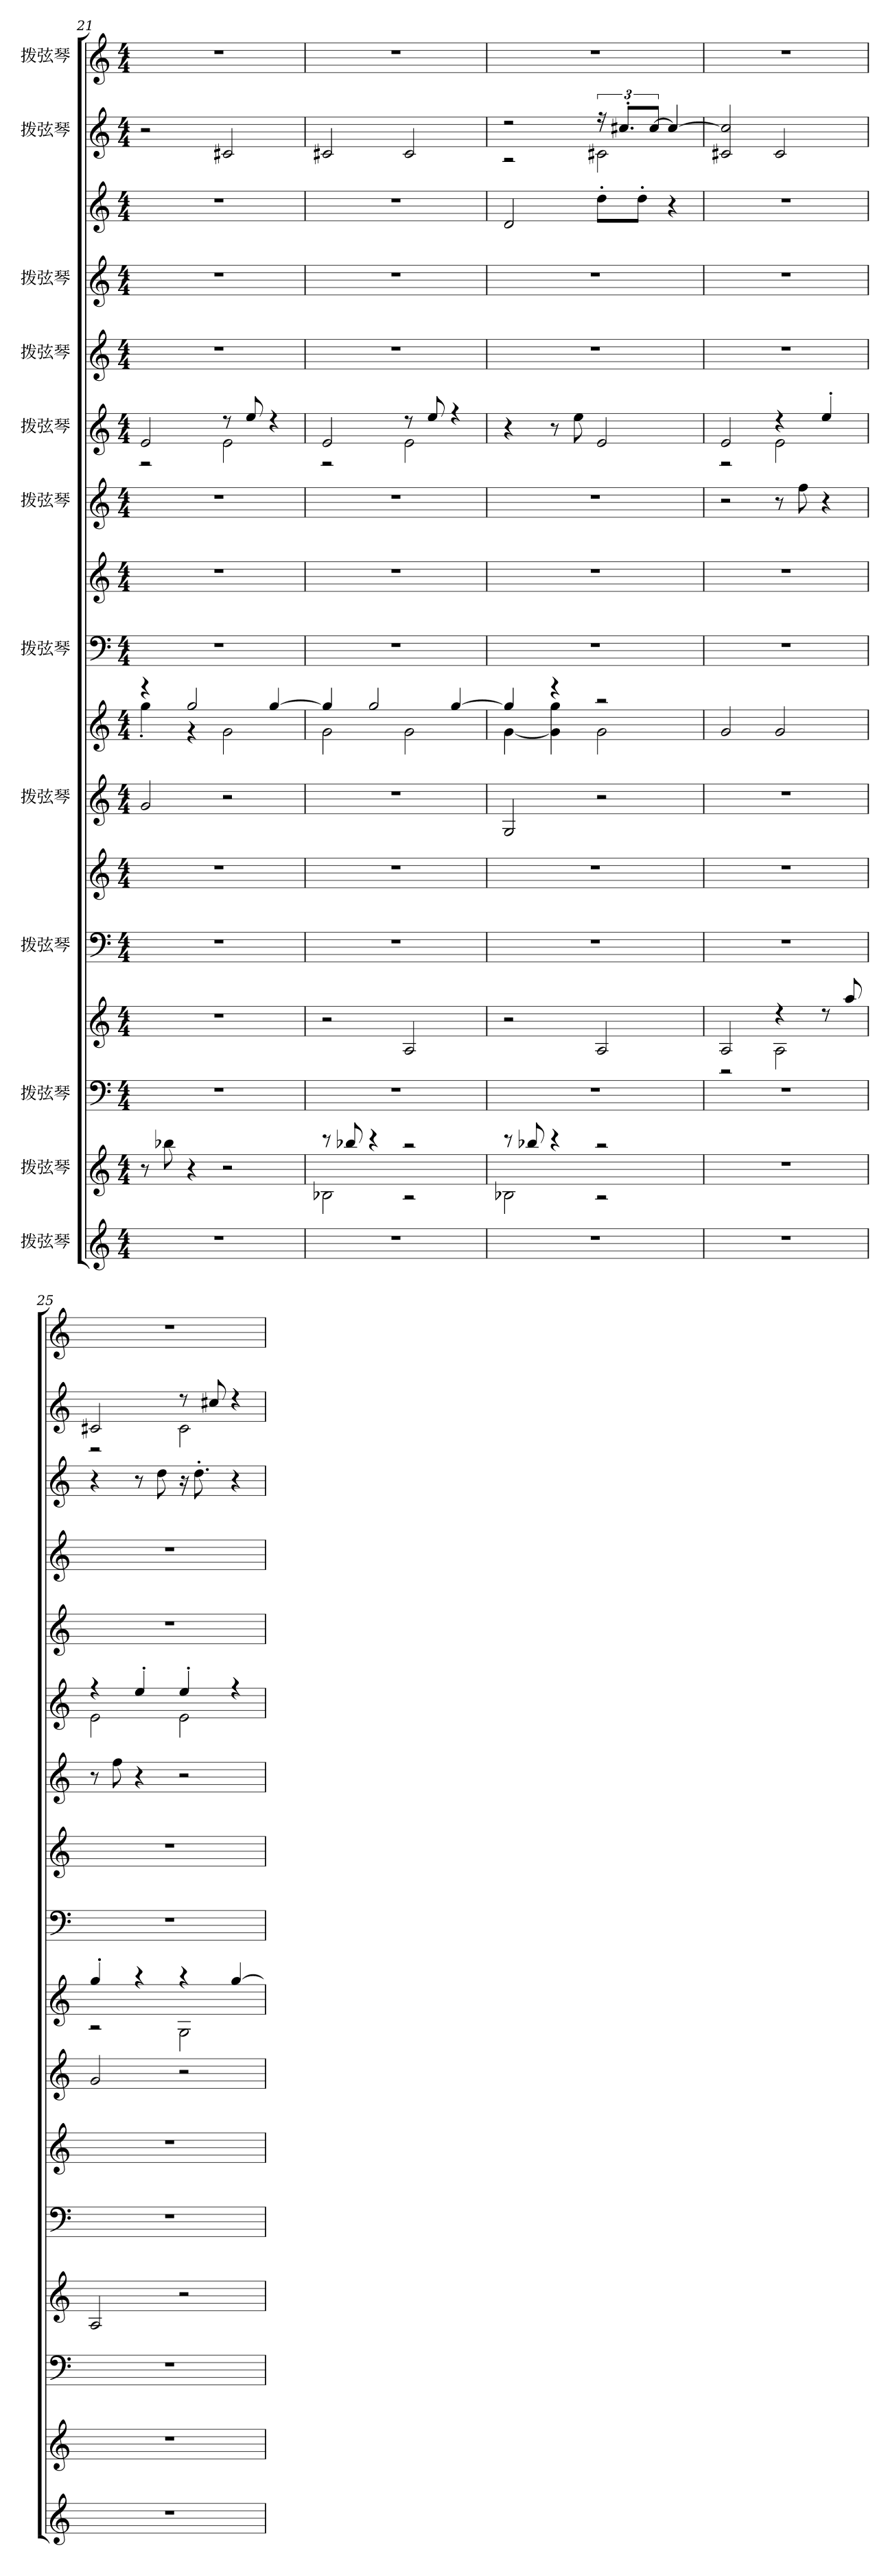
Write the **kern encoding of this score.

**kern	**kern	**kern	**kern	**kern	**kern	**kern	**kern	**kern	**kern	**kern	**kern	**kern	**kern	**kern	**kern	**kern
*part12	*part11	*part10	*part10	*part9	*part9	*part8	*part8	*part7	*part7	*part6	*part5	*part4	*part3	*part3	*part2	*part1
*staff17	*staff16	*staff15	*staff14	*staff13	*staff12	*staff11	*staff10	*staff9	*staff8	*staff7	*staff6	*staff5	*staff4	*staff3	*staff2	*staff1
*I"拨弦琴	*I"拨弦琴	*I"拨弦琴	*	*I"拨弦琴	*	*I"拨弦琴	*	*I"拨弦琴	*	*I"拨弦琴	*I"拨弦琴	*I"拨弦琴	*I"拨弦琴	*	*I"拨弦琴	*I"拨弦琴
*clefG2	*clefG2	*clefF4	*clefG2	*clefF4	*clefG2	*clefG2	*clefG2	*clefF4	*clefG2	*clefG2	*clefG2	*clefG2	*clefG2	*clefG2	*clefG2	*clefG2
*k[]	*k[]	*k[]	*k[]	*k[]	*k[]	*k[]	*k[]	*k[]	*k[]	*k[]	*k[]	*k[]	*k[]	*k[]	*k[]	*k[]
*M4/4	*M4/4	*M4/4	*M4/4	*M4/4	*M4/4	*M4/4	*M4/4	*M4/4	*M4/4	*M4/4	*M4/4	*M4/4	*M4/4	*M4/4	*M4/4	*M4/4
=21	=21	=21	=21	=21	=21	=21	=21	=21	=21	=21	=21	=21	=21	=21	=21	=21
*	*	*	*	*	*	*	*^	*	*	*	*^	*	*	*	*	*
1r	8r	1r	1r	1r	1r	2g/	4r	4gg'\	1r	1r	1r	2e/	2r	1r	1r	1r	2r	1r
.	8bb-X\	.	.	.	.	.	.	.	.	.	.	.	.	.	.	.	.	.
.	4r	.	.	.	.	.	2gg/	4r	.	.	.	.	.	.	.	.	.	.
.	2r	.	.	.	.	2r	.	2g\	.	.	.	8r	2e\	.	.	.	2c#X/	.
.	.	.	.	.	.	.	.	.	.	.	.	8ee/	.	.	.	.	.	.
.	.	.	.	.	.	.	[4gg/	.	.	.	.	4r	.	.	.	.	.	.
=22	=22	=22	=22	=22	=22	=22	=22	=22	=22	=22	=22	=22	=22	=22	=22	=22	=22	=22
*	*^	*	*	*	*	*	*	*	*	*	*	*	*	*	*	*	*	*
1r	8r	2B-X\	1r	2r	1r	1r	1r	4gg/]	2g\	1r	1r	1r	2e/	2r	1r	1r	1r	2c#X/	1r
.	8bb-X/	.	.	.	.	.	.	.	.	.	.	.	.	.	.	.	.	.	.
.	4r	.	.	.	.	.	.	2gg/	.	.	.	.	.	.	.	.	.	.	.
.	2r	2r	.	2A/	.	.	.	.	2g\	.	.	.	8r	2e\	.	.	.	2c#/	.
.	.	.	.	.	.	.	.	.	.	.	.	.	8ee/	.	.	.	.	.	.
.	.	.	.	.	.	.	.	[4gg/	.	.	.	.	4r	.	.	.	.	.	.
*	*	*	*	*	*	*	*	*	*	*	*	*	*v	*v	*	*	*	*	*
!!LO:PB:g=z
=23	=23	=23	=23	=23	=23	=23	=23	=23	=23	=23	=23	=23	=23	=23	=23	=23	=23	=23
*	*	*	*	*	*	*	*	*	*	*	*	*	*	*	*	*	*^	*
1r	8r	2B-X\	1r	2r	1r	1r	2G/	4gg/]	[4g\	1r	1r	1r	4r	1r	1r	2d/	2r	2r	1r
.	8bb-X/	.	.	.	.	.	.	.	.	.	.	.	.	.	.	.	.	.	.
.	4r	.	.	.	.	.	.	4r	4g\] 4gg\	.	.	.	8r	.	.	.	.	.	.
.	.	.	.	.	.	.	.	.	.	.	.	.	8ee\	.	.	.	.	.	.
.	2r	2r	.	2A/	.	.	2r	2r	2g\	.	.	.	2e/	.	.	8dd'\L	24r	2c#X\	.
.	.	.	.	.	.	.	.	.	.	.	.	.	.	.	.	.	12.cc#X'/L	.	.
.	.	.	.	.	.	.	.	.	.	.	.	.	.	.	.	8dd'\J	.	.	.
.	.	.	.	.	.	.	.	.	.	.	.	.	.	.	.	.	[12cc#/J	.	.
.	.	.	.	.	.	.	.	.	.	.	.	.	.	.	.	4r	4cc#/_	.	.
*	*v	*v	*	*	*	*	*	*v	*v	*	*	*	*	*	*	*	*v	*v	*
=24	=24	=24	=24	=24	=24	=24	=24	=24	=24	=24	=24	=24	=24	=24	=24	=24
*	*	*	*^	*	*	*	*	*	*	*	*^	*	*	*	*	*
1r	1r	1r	2A/	2r	1r	1r	1r	2g/	1r	1r	2r	2e/	2r	1r	1r	1r	2c#X/ 2cc#/]	1r
.	.	.	4r	2A\	.	.	.	2g/	.	.	8r	4r	2e\	.	.	.	2c#/	.
.	.	.	.	.	.	.	.	.	.	.	8ff\	.	.	.	.	.	.	.
.	.	.	8r	.	.	.	.	.	.	.	4r	4ee'/	.	.	.	.	.	.
.	.	.	8aa/	.	.	.	.	.	.	.	.	.	.	.	.	.	.	.
*	*	*	*v	*v	*	*	*	*	*	*	*	*	*	*	*	*	*	*
=25	=25	=25	=25	=25	=25	=25	=25	=25	=25	=25	=25	=25	=25	=25	=25	=25	=25
*	*	*	*	*	*	*	*^	*	*	*	*	*	*	*	*	*^	*
1r	1r	1r	2A/	1r	1r	2g/	4gg'/	2r	1r	1r	8r	4r	2e\	1r	1r	4r	2c#X/	2r	1r
.	.	.	.	.	.	.	.	.	.	.	8ff\	.	.	.	.	.	.	.	.
.	.	.	.	.	.	.	4r	.	.	.	4r	4ee'/	.	.	.	8r	.	.	.
.	.	.	.	.	.	.	.	.	.	.	.	.	.	.	.	8dd\	.	.	.
.	.	.	2r	.	.	2r	4r	2G\	.	.	2r	4ee'/	2e\	.	.	16r	8r	2c#\	.
.	.	.	.	.	.	.	.	.	.	.	.	.	.	.	.	8.dd'\	.	.	.
.	.	.	.	.	.	.	.	.	.	.	.	.	.	.	.	.	8cc#X/	.	.
.	.	.	.	.	.	.	[4gg/	.	.	.	.	4r	.	.	.	4r	4r	.	.
*	*	*	*	*	*	*	*v	*v	*	*	*	*v	*v	*	*	*	*v	*v	*
=	=	=	=	=	=	=	=	=	=	=	=	=	=	=	=	=
*-	*-	*-	*-	*-	*-	*-	*-	*-	*-	*-	*-	*-	*-	*-	*-	*-
